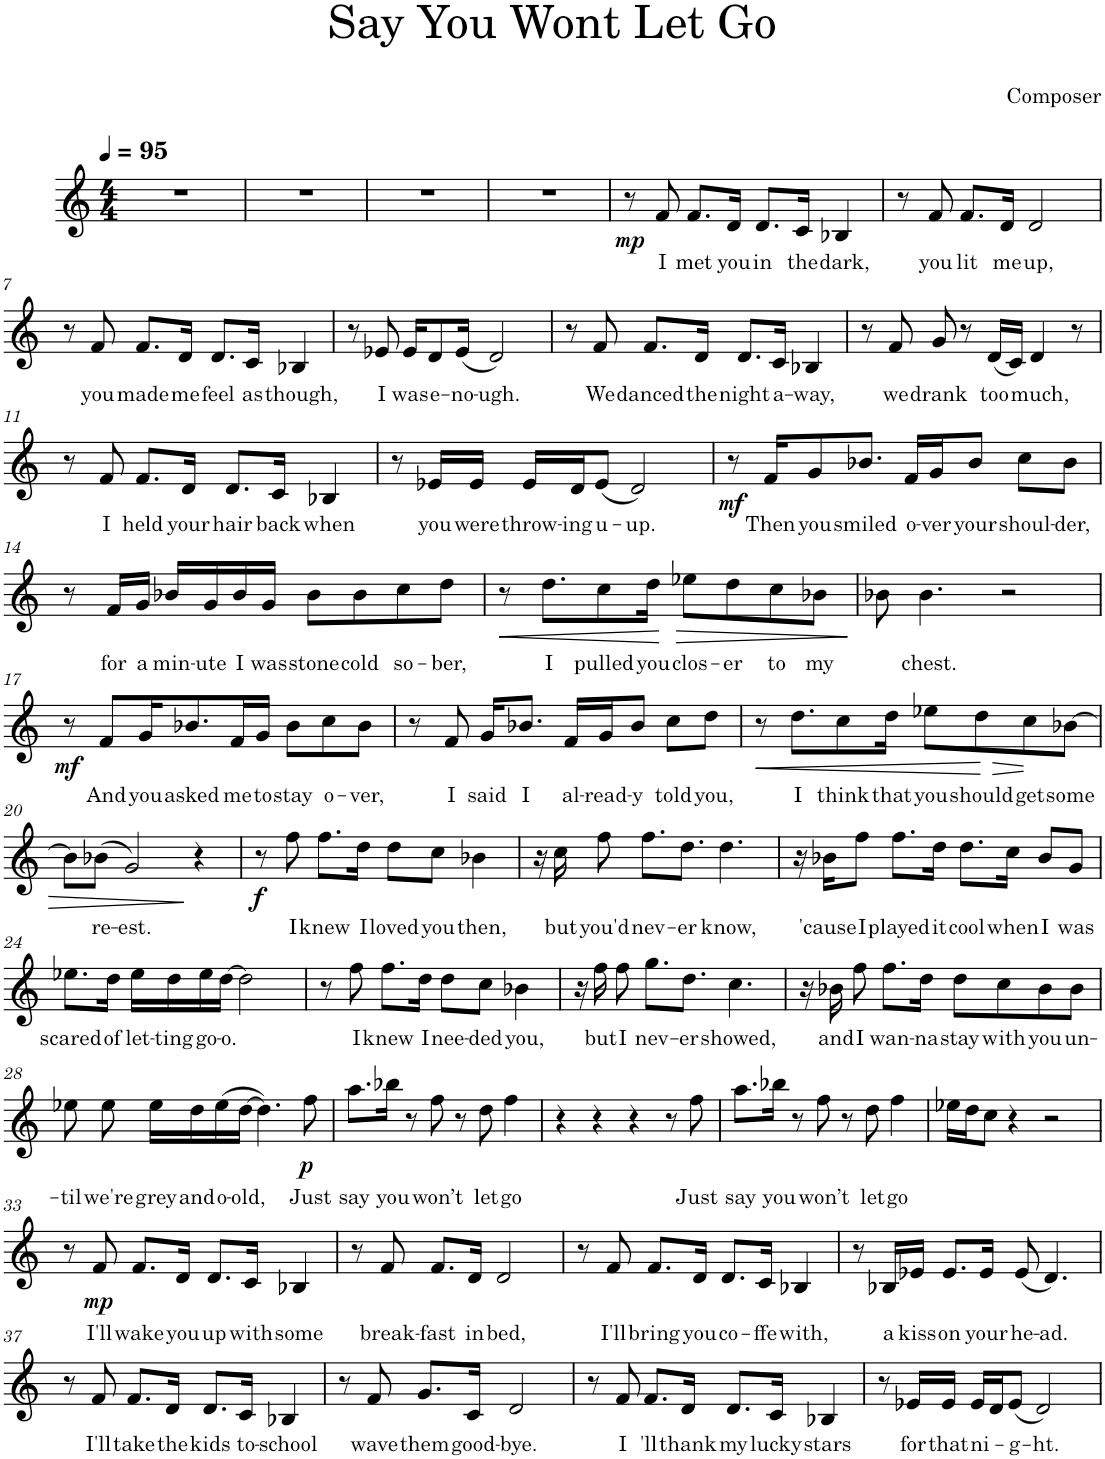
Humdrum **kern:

**kern	**text	**dynam
*part1	*part1	*part1
*staff1	*staff1	*staff1
*I"Piano	*	*
*I'Pno.	*	*
*clefG2	*	*
*k[]	*	*
*M4/4	*	*
*MM95	*	*
=1	=1	=1
1r	.	.
=2	=2	=2
1r	.	.
=3	=3	=3
1r	.	.
=4	=4	=4
1r	.	.
=5	=5	=5
!	!	!LO:DY:b
8r	.	mp
!	!LO:LY:b	!
8f/	I	.
!	!LO:LY:b	!
8.f/L	met	.
!	!LO:LY:b	!
16d/Jk	you	.
!	!LO:LY:b	!
8.d/L	in	.
!	!LO:LY:b	!
16c/Jk	the	.
!	!LO:LY:b	!
4B-X/	dark,	.
=6	=6	=6
8r	.	.
!	!LO:LY:b	!
8f/	you	.
!	!LO:LY:b	!
8.f/L	lit	.
!	!LO:LY:b	!
16d/Jk	me	.
!	!LO:LY:b	!
2d/	up,	.
!!LO:LB:g=z
=7	=7	=7
8r	.	.
!	!LO:LY:b	!
8f/	you	.
!	!LO:LY:b	!
8.f/L	made	.
!	!LO:LY:b	!
16d/Jk	me	.
!	!LO:LY:b	!
8.d/L	feel	.
!	!LO:LY:b	!
16c/Jk	as	.
!	!LO:LY:b	!
4B-X/	though,	.
=8	=8	=8
8r	.	.
!	!LO:LY:b	!
8e-X/	I	.
!	!LO:LY:b	!
16e-/KL	was	.
!	!LO:LY:b	!
8d/	e-	.
!	!LO:LY:b	!
(<16e-/Jk	-no-	.
!	!LO:LY:b	!
2d/)	-ugh.	.
=9	=9	=9
8r	.	.
!	!LO:LY:b	!
8f/	We	.
!	!LO:LY:b	!
8.f/L	danced	.
!	!LO:LY:b	!
16d/Jk	the	.
!	!LO:LY:b	!
8.d/L	night	.
!	!LO:LY:b	!
16c/Jk	a-	.
!	!LO:LY:b	!
4B-X/	-way,	.
=10	=10	=10
8r	.	.
!	!LO:LY:b	!
8f/	we	.
!	!LO:LY:b	!
8g/	drank	.
8r	.	.
!	!LO:LY:b	!
(<16d/LL	too	.
16c/JJ)	.	.
!	!LO:LY:b	!
4d/	much,	.
8r	.	.
!!LO:LB:g=z
=11	=11	=11
8r	.	.
!	!LO:LY:b	!
8f/	I	.
!	!LO:LY:b	!
8.f/L	held	.
!	!LO:LY:b	!
16d/Jk	your	.
!	!LO:LY:b	!
8.d/L	hair	.
!	!LO:LY:b	!
16c/Jk	back	.
!	!LO:LY:b	!
4B-X/	when	.
=12	=12	=12
8r	.	.
!	!LO:LY:b	!
16e-X/LL	you	.
!	!LO:LY:b	!
16e-/JJ	were	.
!	!LO:LY:b	!
16e-/LL	throw-	.
!	!LO:LY:b	!
16d/J	-ing	.
!	!LO:LY:b	!
(<8e-/J	u-	.
!	!LO:LY:b	!
2d/)	-up.	.
=13	=13	=13
!	!	!LO:DY:b
8r	.	mf
!	!LO:LY:b	!
16f/KL	Then	.
!	!LO:LY:b	!
8g/	you	.
!	!LO:LY:b	!
8.b-X/J	smiled	.
!	!LO:LY:b	!
16f/LL	o-	.
!	!LO:LY:b	!
16g/J	-ver	.
!	!LO:LY:b	!
8b-/J	your	.
!	!LO:LY:b	!
8cc\L	shoul-	.
!	!LO:LY:b	!
8b-\J	-der,	.
!!LO:LB:g=z
=14	=14	=14
8r	.	.
!	!LO:LY:b	!
16f/LL	for	.
!	!LO:LY:b	!
16g/JJ	a	.
!	!LO:LY:b	!
16b-X/LL	min-	.
!	!LO:LY:b	!
16g/	-ute	.
!	!LO:LY:b	!
16b-/	I	.
!	!LO:LY:b	!
16g/JJ	was	.
!	!LO:LY:b	!
8b-\L	stone	.
!	!LO:LY:b	!
8b-\	cold	.
!	!LO:LY:b	!
8cc\	so-	.
!	!LO:LY:b	!
8dd\J	-ber,	.
=15	=15	=15
!	!	!LO:HP:b
8r	.	<
!	!LO:LY:b	!
8.dd\L	I	.
!	!LO:LY:b	!
8cc\	pulled	.
!	!LO:LY:b	!
16dd\Jk	you	.
!	!LO:LY:b	!LO:HP:n=1:b
8ee-X\L	clos-	[ >
!	!LO:LY:b	!
8dd\	-er	.
!	!LO:LY:b	!
8cc\	to	.
!	!LO:LY:b	!
8b-X\J	my	.
.	.	]
=16	=16	=16
8b-X\	.	.
!	!LO:LY:b	!
4.b-\	chest.	.
2r	.	.
!!LO:LB:g=z
=17	=17	=17
!	!	!LO:DY:b
8r	.	mf
!	!LO:LY:b	!
8f/L	And	.
!	!LO:LY:b	!
16g/K	you	.
!	!LO:LY:b	!
8.b-X/	asked	.
!	!LO:LY:b	!
16f/L	me	.
!	!LO:LY:b	!
16g/JJ	to	.
!	!LO:LY:b	!
8b-\L	stay	.
!	!LO:LY:b	!
8cc\	o-	.
!	!LO:LY:b	!
8b-\J	-ver,	.
=18	=18	=18
8r	.	.
!	!LO:LY:b	!
8f/	I	.
!	!LO:LY:b	!
16g/KL	said	.
!	!LO:LY:b	!
8.b-X/J	I	.
!	!LO:LY:b	!
16f/LL	al-	.
!	!LO:LY:b	!
16g/J	-read-	.
!	!LO:LY:b	!
8b-/J	-y	.
!	!LO:LY:b	!
8cc\L	told	.
!	!LO:LY:b	!
8dd\J	you,	.
=19	=19	=19
!	!	!LO:HP:b
8r	.	<
!	!LO:LY:b	!
8.dd\L	I	.
!	!LO:LY:b	!
8cc\	think	.
!	!LO:LY:b	!
16dd\Jk	that	.
!	!LO:LY:b	!
8ee-X\L	you	.
!	!LO:LY:b	!LO:HP:b
8dd\	should	>
!	!LO:LY:b	!
8cc\	get	[
!	!LO:LY:b	!
[8b-X\J	some	.
!!LO:LB:g=z
=20	=20	=20
8b-\L]	.	.
!	!LO:LY:b	!
(>8b-X\J	re-	.
!	!LO:LY:b	!
2g/)	-est.	.
4r	.	]
=21	=21	=21
!	!	!LO:DY:b
8r	.	f
!	!LO:LY:b	!
8ff\	I	.
!	!LO:LY:b	!
8.ff\L	knew	.
!	!LO:LY:b	!
16dd\Jk	I	.
!	!LO:LY:b	!
8dd\L	loved	.
!	!LO:LY:b	!
8cc\J	you	.
!	!LO:LY:b	!
4b-X\	then,	.
=22	=22	=22
16r	.	.
!	!LO:LY:b	!
16cc\	but	.
!	!LO:LY:b	!
8ff\	you'd	.
!	!LO:LY:b	!
8.ff\L	nev-	.
!	!LO:LY:b	!
8.dd\J	-er	.
!	!LO:LY:b	!
4.dd\	know,	.
=23	=23	=23
16r	.	.
!	!LO:LY:b	!
16b-X\KL	'cause	.
!	!LO:LY:b	!
8ff\J	I	.
!	!LO:LY:b	!
8.ff\L	played	.
!	!LO:LY:b	!
16dd\Jk	it	.
!	!LO:LY:b	!
8.dd\L	cool	.
!	!LO:LY:b	!
16cc\Jk	when	.
!	!LO:LY:b	!
8b-/L	I	.
!	!LO:LY:b	!
8g/J	was	.
!!LO:LB:g=z
=24	=24	=24
!	!LO:LY:b	!
8.ee-X\L	scared	.
!	!LO:LY:b	!
16dd\Jk	of	.
!	!LO:LY:b	!
16ee-\LL	let-	.
!	!LO:LY:b	!
16dd\	-ting	.
!	!LO:LY:b	!
16ee-\	go-	.
!	!LO:LY:b	!
[16dd\JJ	-o.	.
2dd\]	.	.
=25	=25	=25
8r	.	.
!	!LO:LY:b	!
8ff\	I	.
!	!LO:LY:b	!
8.ff\L	knew	.
!	!LO:LY:b	!
16dd\Jk	I	.
!	!LO:LY:b	!
8dd\L	nee-	.
!	!LO:LY:b	!
8cc\J	-ded	.
!	!LO:LY:b	!
4b-X\	you,	.
=26	=26	=26
16r	.	.
!	!LO:LY:b	!
16ff\	but	.
!	!LO:LY:b	!
8ff\	I	.
!	!LO:LY:b	!
8.gg\L	nev-	.
!	!LO:LY:b	!
8.dd\J	-er	.
!	!LO:LY:b	!
4.cc\	showed,	.
=27	=27	=27
16r	.	.
!	!LO:LY:b	!
16b-X\	and	.
!	!LO:LY:b	!
8ff\	I	.
!	!LO:LY:b	!
8.ff\L	wan-	.
!	!LO:LY:b	!
16dd\Jk	-na	.
!	!LO:LY:b	!
8dd\L	stay	.
!	!LO:LY:b	!
8cc\	with	.
!	!LO:LY:b	!
8b-\	you	.
!	!LO:LY:b	!
8b-\J	un-	.
!!LO:LB:g=z
=28	=28	=28
!	!LO:LY:b	!
8ee-X\	-til	.
!	!LO:LY:b	!
8ee-\	we're	.
!	!LO:LY:b	!
16ee-\LL	grey	.
!	!LO:LY:b	!
16dd\	and	.
!	!LO:LY:b	!
(>16ee-\	o-	.
!	!LO:LY:b	!
[16dd\JJ	-old,	.
4.dd\])	.	.
!	!LO:LY:b	!LO:DY:b
8ff\	Just	p
=29	=29	=29
!	!LO:LY:b	!
8.aa\L	say	.
!	!LO:LY:b	!
16bb-X\Jk	you	.
8r	.	.
!	!LO:LY:b	!
8ff\	won’t	.
8r	.	.
!	!LO:LY:b	!
8dd\	let	.
!	!LO:LY:b	!
4ff\	go	.
=30	=30	=30
4r	.	.
4r	.	.
4r	.	.
8r	.	.
!	!LO:LY:b	!
8ff\	Just	.
=31	=31	=31
!	!LO:LY:b	!
8.aa\L	say	.
!	!LO:LY:b	!
16bb-X\Jk	you	.
8r	.	.
!	!LO:LY:b	!
8ff\	won’t	.
8r	.	.
!	!LO:LY:b	!
8dd\	let	.
!	!LO:LY:b	!
4ff\	go	.
=32	=32	=32
16ee-X\LL	.	.
16dd\J	.	.
8cc\J	.	.
4r	.	.
2r	.	.
!!LO:LB:g=z
=33	=33	=33
8r	.	.
!	!LO:LY:b	!LO:DY:b
8f/	I'll	mp
!	!LO:LY:b	!
8.f/L	wake	.
!	!LO:LY:b	!
16d/Jk	you	.
!	!LO:LY:b	!
8.d/L	up	.
!	!LO:LY:b	!
16c/Jk	with	.
!	!LO:LY:b	!
4B-X/	some	.
=34	=34	=34
8r	.	.
!	!LO:LY:b	!
8f/	break-	.
!	!LO:LY:b	!
8.f/L	-fast	.
!	!LO:LY:b	!
16d/Jk	in	.
!	!LO:LY:b	!
2d/	bed,	.
=35	=35	=35
8r	.	.
!	!LO:LY:b	!
8f/	I'll	.
!	!LO:LY:b	!
8.f/L	bring	.
!	!LO:LY:b	!
16d/Jk	you	.
!	!LO:LY:b	!
8.d/L	co-	.
!	!LO:LY:b	!
16c/Jk	-ffe	.
!	!LO:LY:b	!
4B-X/	with,	.
=36	=36	=36
8r	.	.
!	!LO:LY:b	!
16B-X/LL	a	.
!	!LO:LY:b	!
16e-X/JJ	kiss	.
!	!LO:LY:b	!
8.e-/L	on	.
!	!LO:LY:b	!
16e-/Jk	your	.
!	!LO:LY:b	!
(<8e-/	he-	.
!	!LO:LY:b	!
4.d/)	-ad.	.
!!LO:LB:g=z
=37	=37	=37
8r	.	.
!	!LO:LY:b	!
8f/	I'll	.
!	!LO:LY:b	!
8.f/L	take	.
!	!LO:LY:b	!
16d/Jk	the	.
!	!LO:LY:b	!
8.d/L	kids	.
!	!LO:LY:b	!
16c/Jk	to-	.
!	!LO:LY:b	!
4B-X/	-school	.
=38	=38	=38
8r	.	.
!	!LO:LY:b	!
8f/	wave	.
!	!LO:LY:b	!
8.g/L	them	.
!	!LO:LY:b	!
16c/Jk	good-	.
!	!LO:LY:b	!
2d/	-bye.	.
=39	=39	=39
8r	.	.
!	!LO:LY:b	!
8f/	I	.
!	!LO:LY:b	!
8.f/L	'll	.
!	!LO:LY:b	!
16d/Jk	thank	.
!	!LO:LY:b	!
8.d/L	my	.
!	!LO:LY:b	!
16c/Jk	lucky	.
!	!LO:LY:b	!
4B-X/	stars	.
=40	=40	=40
8r	.	.
!	!LO:LY:b	!
16e-X/LL	for	.
!	!LO:LY:b	!
16e-/JJ	that	.
!	!LO:LY:b	!
16e-/LL	ni-	.
16d/J	.	.
!	!LO:LY:b	!
(<8e-/J	-g-	.
!	!LO:LY:b	!
2d/)	-ht.	.
=	=	=
*-	*-	*-
